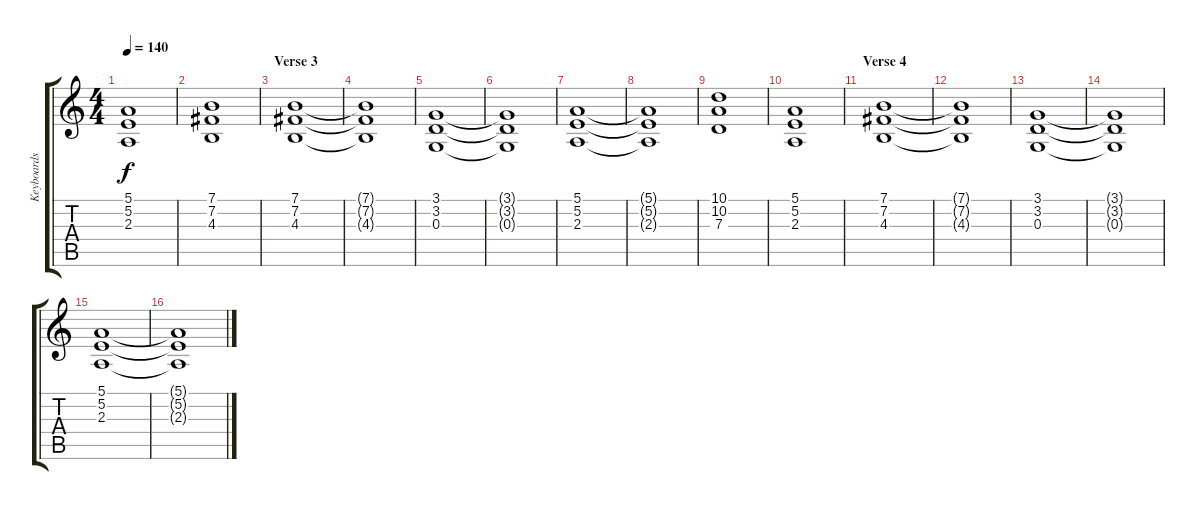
\track ("Keyboards" "Keyboards") {instrument stringensemble1}
\staff {score tabs}
\tuning (E4 B3 G3 D3 A2 E2) {hide}
\ts (4 4)
\tempo 140
\clef g2
\ks c
(5.1 5.2 2.3).1{dy f} |
(7.1 7.2 4.3).1 |
\section ("" "Verse 3")
(7.1 7.2 4.3).1 |
(7.1{t} 7.2{t} 4.3{t}).1 |
(3.1 3.2 0.3).1 |
(3.1{t} 3.2{t} 0.3{t}).1 |
(5.1 5.2 2.3).1 |
(5.1{t} 5.2{t} 2.3{t}).1 |
(10.1 10.2 7.3).1 |
(5.1 5.2 2.3).1 |
\section ("" "Verse 4")
(7.1 7.2 4.3).1 |
(7.1{t} 7.2{t} 4.3{t}).1 |
(3.1 3.2 0.3).1 |
(3.1{t} 3.2{t} 0.3{t}).1 |
(5.1 5.2 2.3).1 |
(5.1{t} 5.2{t} 2.3{t}).1
